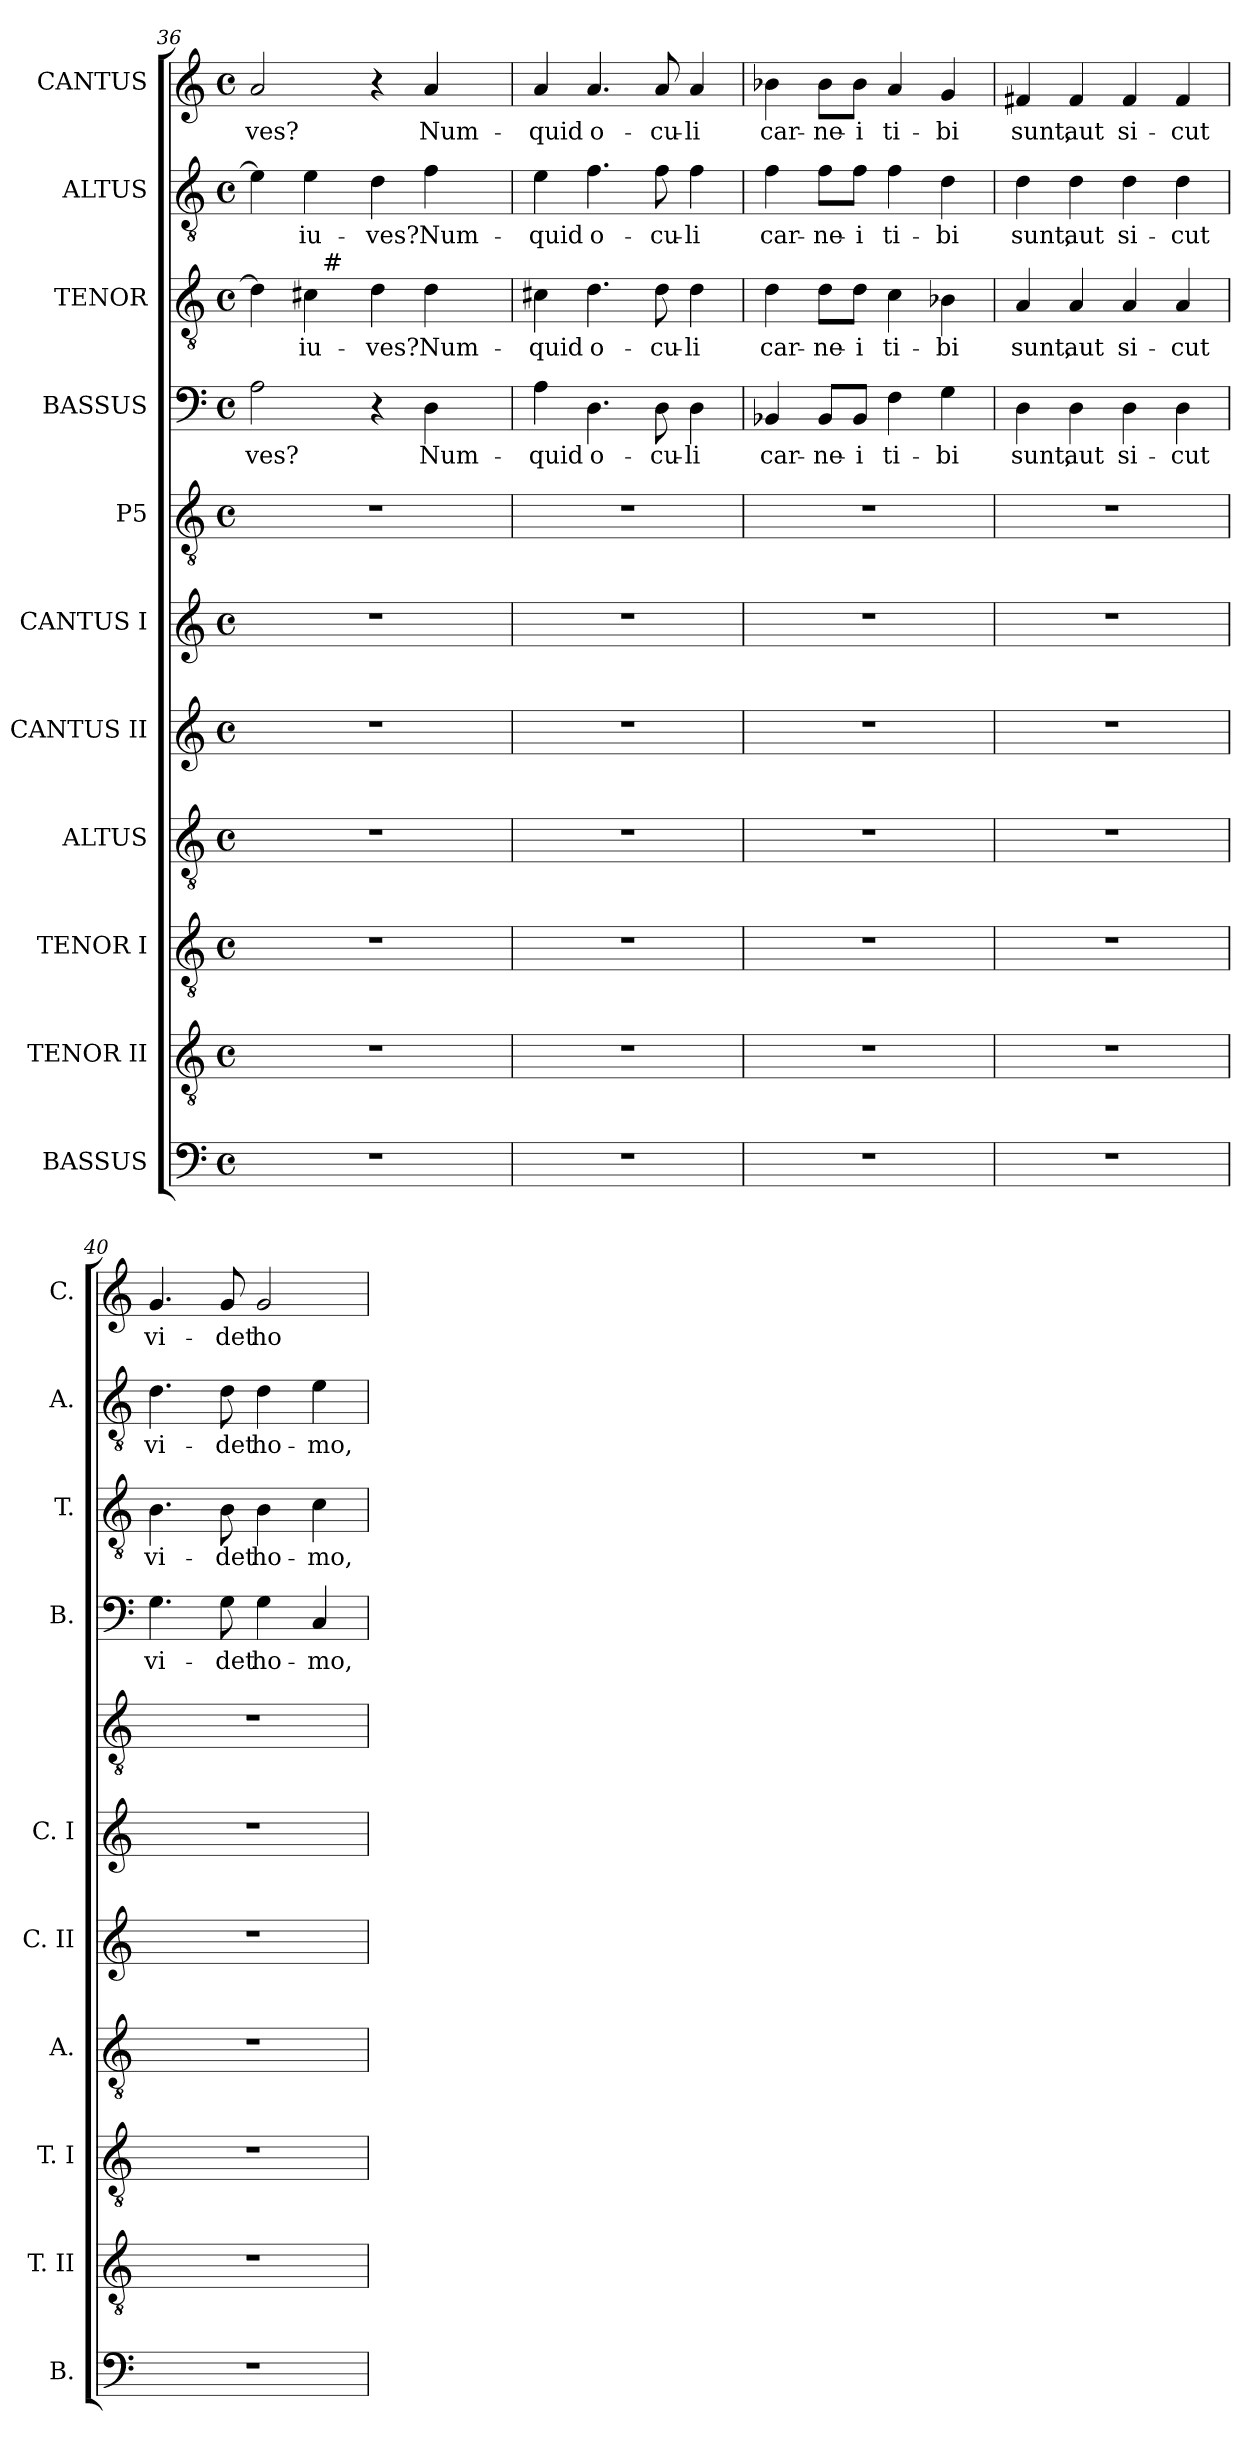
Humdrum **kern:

**kern	**kern	**kern	**kern	**kern	**kern	**kern	**kern	**text	**kern	**text	**kern	**text	**kern	**text
*part11	*part10	*part9	*part8	*part7	*part6	*part5	*part4	*part4	*part3	*part3	*part2	*part2	*part1	*part1
*staff11	*staff10	*staff9	*staff8	*staff7	*staff6	*staff5	*staff4	*staff4	*staff3	*staff3	*staff2	*staff2	*staff1	*staff1
*I"BASSUS	*I"TENOR II	*I"TENOR I	*I"ALTUS	*I"CANTUS II	*I"CANTUS I	*I"P5	*I"BASSUS	*	*I"TENOR	*	*I"ALTUS	*	*I"CANTUS	*
*I'B.	*I'T. II	*I'T. I	*I'A.	*I'C. II	*I'C. I	*	*I'B.	*	*I'T.	*	*I'A.	*	*I'C.	*
*clefF4	*clefGv2	*clefGv2	*clefGv2	*clefG2	*clefG2	*clefGv2	*clefF4	*	*clefGv2	*	*clefGv2	*	*clefG2	*
*	*ITrd7c12	*ITrd7c12	*ITrd7c12	*	*	*ITrd7c12	*	*	*ITrd7c12	*	*ITrd7c12	*	*	*
*k[]	*k[]	*k[]	*k[]	*k[]	*k[]	*k[]	*k[]	*	*k[]	*	*k[]	*	*k[]	*
*a:	*a:	*a:	*a:	*a:	*a:	*a:	*a:	*	*a:	*	*a:	*	*a:	*
*M4/4	*M4/4	*M4/4	*M4/4	*M4/4	*M4/4	*M4/4	*M4/4	*	*M4/4	*	*M4/4	*	*M4/4	*
*met(c)	*met(c)	*met(c)	*met(c)	*met(c)	*met(c)	*met(c)	*met(c)	*	*met(c)	*	*met(c)	*	*met(c)	*
=36	=36	=36	=36	=36	=36	=36	=36	=36	=36	=36	=36	=36	=36	=36
!	!	!	!	!	!	!	!	!LO:LY:b:color=#000000	!	!	!	!	!	!
!	!	!	!	!	!	!	!	!	!	!	!	!	!	!LO:LY:b:color=#000000
*	*	*	*	*	*	*	*	*	*^	*	*	*	*	*
1r	1r	1r	1r	1r	1r	1r	2Ai\	-ves?	4Di\]	4ryy	.	4Ei\]	.	2ai/	-ves?
!	!	!	!	!	!	!	!	!	!	!	!LO:LY:b:color=#000000	!	!	!	!
!	!	!	!	!	!	!	!	!	!	!	!	!	!LO:LY:b:color=#000000	!	!
.	.	.	.	.	.	.	.	.	4C#i\	32ryy	-iu-	4Ei\	-iu-	.	.
.	.	.	.	.	.	.	.	.	.	256ryy	.	.	.	.	.
!	!	!	!	!	!	!	!	!	!	!LO:TX:a:t=#	!	!	!	!	!
.	.	.	.	.	.	.	.	.	.	2ryy	.	.	.	.	.
!	!	!	!	!	!	!	!	!	!	!	!LO:LY:b:color=#000000	!	!	!	!
!	!	!	!	!	!	!	!	!	!	!	!	!	!LO:LY:b:color=#000000	!	!
.	.	.	.	.	.	.	4r	.	4Di\	.	-ves?	4Di\	-ves?	4r	.
!	!	!	!	!	!	!	!	!LO:LY:b:color=#000000	!	!	!	!	!	!	!
!	!	!	!	!	!	!	!	!	!	!	!LO:LY:b:color=#000000	!	!	!	!
!	!	!	!	!	!	!	!	!	!	!	!	!	!LO:LY:b:color=#000000	!	!
!	!	!	!	!	!	!	!	!	!	!	!	!	!	!	!LO:LY:b:color=#000000
.	.	.	.	.	.	.	4Di\	Num-	4Di\	.	Num-	4Fi\	Num-	4ai/	Num-
.	.	.	.	.	.	.	.	.	.	8ryy	.	.	.	.	.
.	.	.	.	.	.	.	.	.	.	16ryy	.	.	.	.	.
.	.	.	.	.	.	.	.	.	.	64..ryy	.	.	.	.	.
*	*	*	*	*	*	*	*	*	*v	*v	*	*	*	*	*
=37	=37	=37	=37	=37	=37	=37	=37	=37	=37	=37	=37	=37	=37	=37
*	*	*	*	*	*	*	*	*	*^	*	*	*	*	*
!	!	!	!	!	!	!	!	!LO:LY:b:color=#000000	!	!	!	!	!	!	!
*	*	*	*	*	*	*	*	*	*v	*v	*	*	*	*	*
*	*	*	*	*	*	*	*	*	*^	*	*	*	*	*
!	!	!	!	!	!	!	!	!	!	!	!LO:LY:b:color=#000000	!	!	!	!
*	*	*	*	*	*	*	*	*	*v	*v	*	*	*	*	*
*	*	*	*	*	*	*	*	*	*^	*	*	*	*	*
!	!	!	!	!	!	!	!	!	!	!	!	!	!LO:LY:b:color=#000000	!	!
*	*	*	*	*	*	*	*	*	*v	*v	*	*	*	*	*
*	*	*	*	*	*	*	*	*	*^	*	*	*	*	*
!	!	!	!	!	!	!	!	!	!	!	!	!	!	!	!LO:LY:b:color=#000000
*	*	*	*	*	*	*	*	*	*v	*v	*	*	*	*	*
1r	1r	1r	1r	1r	1r	1r	4Ai\	-quid	4C#Xi\	-quid	4Ei\	-quid	4ai/	-quid
!	!	!	!	!	!	!	!	!LO:LY:b:color=#000000	!	!	!	!	!	!
!	!	!	!	!	!	!	!	!	!	!LO:LY:b:color=#000000	!	!	!	!
!	!	!	!	!	!	!	!	!	!	!	!	!LO:LY:b:color=#000000	!	!
!	!	!	!	!	!	!	!	!	!	!	!	!	!	!LO:LY:b:color=#000000
.	.	.	.	.	.	.	4.Di\	o-	4.Di\	o-	4.Fi\	o-	4.ai/	o-
!	!	!	!	!	!	!	!	!LO:LY:b:color=#000000	!	!	!	!	!	!
!	!	!	!	!	!	!	!	!	!	!LO:LY:b:color=#000000	!	!	!	!
!	!	!	!	!	!	!	!	!	!	!	!	!LO:LY:b:color=#000000	!	!
!	!	!	!	!	!	!	!	!	!	!	!	!	!	!LO:LY:b:color=#000000
.	.	.	.	.	.	.	8Di\	-cu-	8Di\	-cu-	8Fi\	-cu-	8ai/	-cu-
!	!	!	!	!	!	!	!	!LO:LY:b:color=#000000	!	!	!	!	!	!
!	!	!	!	!	!	!	!	!	!	!LO:LY:b:color=#000000	!	!	!	!
!	!	!	!	!	!	!	!	!	!	!	!	!LO:LY:b:color=#000000	!	!
!	!	!	!	!	!	!	!	!	!	!	!	!	!	!LO:LY:b:color=#000000
.	.	.	.	.	.	.	4Di\	-li	4Di\	-li	4Fi\	-li	4ai/	-li
=38	=38	=38	=38	=38	=38	=38	=38	=38	=38	=38	=38	=38	=38	=38
!	!	!	!	!	!	!	!	!LO:LY:b:color=#000000	!	!	!	!	!	!
!	!	!	!	!	!	!	!	!	!	!LO:LY:b:color=#000000	!	!	!	!
!	!	!	!	!	!	!	!	!	!	!	!	!LO:LY:b:color=#000000	!	!
!	!	!	!	!	!	!	!	!	!	!	!	!	!	!LO:LY:b:color=#000000
1r	1r	1r	1r	1r	1r	1r	4BB-Xi/	car-	4Di\	car-	4Fi\	car-	4b-Xi\	car-
!	!	!	!	!	!	!	!	!LO:LY:b:color=#000000	!	!	!	!	!	!
!	!	!	!	!	!	!	!	!	!	!LO:LY:b:color=#000000	!	!	!	!
!	!	!	!	!	!	!	!	!	!	!	!	!LO:LY:b:color=#000000	!	!
!	!	!	!	!	!	!	!	!	!	!	!	!	!	!LO:LY:b:color=#000000
.	.	.	.	.	.	.	8BB-i/L	-ne-	8Di\L	-ne-	8Fi\L	-ne-	8b-i\L	-ne-
!	!	!	!	!	!	!	!	!LO:LY:b:color=#000000	!	!	!	!	!	!
!	!	!	!	!	!	!	!	!	!	!LO:LY:b:color=#000000	!	!	!	!
!	!	!	!	!	!	!	!	!	!	!	!	!LO:LY:b:color=#000000	!	!
!	!	!	!	!	!	!	!	!	!	!	!	!	!	!LO:LY:b:color=#000000
.	.	.	.	.	.	.	8BB-i/J	-i	8Di\J	-i	8Fi\J	-i	8b-i\J	-i
!	!	!	!	!	!	!	!	!LO:LY:b:color=#000000	!	!	!	!	!	!
!	!	!	!	!	!	!	!	!	!	!LO:LY:b:color=#000000	!	!	!	!
!	!	!	!	!	!	!	!	!	!	!	!	!LO:LY:b:color=#000000	!	!
!	!	!	!	!	!	!	!	!	!	!	!	!	!	!LO:LY:b:color=#000000
.	.	.	.	.	.	.	4Fi\	ti-	4Ci\	ti-	4Fi\	ti-	4ai/	ti-
!	!	!	!	!	!	!	!	!LO:LY:b:color=#000000	!	!	!	!	!	!
!	!	!	!	!	!	!	!	!	!	!LO:LY:b:color=#000000	!	!	!	!
!	!	!	!	!	!	!	!	!	!	!	!	!LO:LY:b:color=#000000	!	!
!	!	!	!	!	!	!	!	!	!	!	!	!	!	!LO:LY:b:color=#000000
.	.	.	.	.	.	.	4Gi\	-bi	4BB-Xi\	-bi	4Di\	-bi	4gi/	-bi
=39	=39	=39	=39	=39	=39	=39	=39	=39	=39	=39	=39	=39	=39	=39
!	!	!	!	!	!	!	!	!LO:LY:b:color=#000000	!	!	!	!	!	!
!	!	!	!	!	!	!	!	!	!	!LO:LY:b:color=#000000	!	!	!	!
!	!	!	!	!	!	!	!	!	!	!	!	!LO:LY:b:color=#000000	!	!
!	!	!	!	!	!	!	!	!	!	!	!	!	!	!LO:LY:b:color=#000000
1r	1r	1r	1r	1r	1r	1r	4Di\	sunt,	4AAi/	sunt,	4Di\	sunt,	4f#Xi/	sunt,
!	!	!	!	!	!	!	!	!LO:LY:b:color=#000000	!	!	!	!	!	!
!	!	!	!	!	!	!	!	!	!	!LO:LY:b:color=#000000	!	!	!	!
!	!	!	!	!	!	!	!	!	!	!	!	!LO:LY:b:color=#000000	!	!
!	!	!	!	!	!	!	!	!	!	!	!	!	!	!LO:LY:b:color=#000000
.	.	.	.	.	.	.	4Di\	aut	4AAi/	aut	4Di\	aut	4f#i/	aut
!	!	!	!	!	!	!	!	!LO:LY:b:color=#000000	!	!	!	!	!	!
!	!	!	!	!	!	!	!	!	!	!LO:LY:b:color=#000000	!	!	!	!
!	!	!	!	!	!	!	!	!	!	!	!	!LO:LY:b:color=#000000	!	!
!	!	!	!	!	!	!	!	!	!	!	!	!	!	!LO:LY:b:color=#000000
.	.	.	.	.	.	.	4Di\	si-	4AAi/	si-	4Di\	si-	4f#i/	si-
!	!	!	!	!	!	!	!	!LO:LY:b:color=#000000	!	!	!	!	!	!
!	!	!	!	!	!	!	!	!	!	!LO:LY:b:color=#000000	!	!	!	!
!	!	!	!	!	!	!	!	!	!	!	!	!LO:LY:b:color=#000000	!	!
!	!	!	!	!	!	!	!	!	!	!	!	!	!	!LO:LY:b:color=#000000
.	.	.	.	.	.	.	4Di\	-cut	4AAi/	-cut	4Di\	-cut	4f#i/	-cut
=40	=40	=40	=40	=40	=40	=40	=40	=40	=40	=40	=40	=40	=40	=40
!	!	!	!	!	!	!	!	!LO:LY:b:color=#000000	!	!	!	!	!	!
!	!	!	!	!	!	!	!	!	!	!LO:LY:b:color=#000000	!	!	!	!
!	!	!	!	!	!	!	!	!	!	!	!	!LO:LY:b:color=#000000	!	!
!	!	!	!	!	!	!	!	!	!	!	!	!	!	!LO:LY:b:color=#000000
1r	1r	1r	1r	1r	1r	1r	4.Gi\	vi-	4.BBi\	vi-	4.Di\	vi-	4.gi/	vi-
!	!	!	!	!	!	!	!	!LO:LY:b:color=#000000	!	!	!	!	!	!
!	!	!	!	!	!	!	!	!	!	!LO:LY:b:color=#000000	!	!	!	!
!	!	!	!	!	!	!	!	!	!	!	!	!LO:LY:b:color=#000000	!	!
!	!	!	!	!	!	!	!	!	!	!	!	!	!	!LO:LY:b:color=#000000
.	.	.	.	.	.	.	8Gi\	-det	8BBi\	-det	8Di\	-det	8gi/	-det
!	!	!	!	!	!	!	!	!LO:LY:b:color=#000000	!	!	!	!	!	!
!	!	!	!	!	!	!	!	!	!	!LO:LY:b:color=#000000	!	!	!	!
!	!	!	!	!	!	!	!	!	!	!	!	!LO:LY:b:color=#000000	!	!
!	!	!	!	!	!	!	!	!	!	!	!	!	!	!LO:LY:b:color=#000000
.	.	.	.	.	.	.	4Gi\	ho-	4BBi\	ho-	4Di\	ho-	2gi/	ho-
!	!	!	!	!	!	!	!	!LO:LY:b:color=#000000	!	!	!	!	!	!
!	!	!	!	!	!	!	!	!	!	!LO:LY:b:color=#000000	!	!	!	!
!	!	!	!	!	!	!	!	!	!	!	!	!LO:LY:b:color=#000000	!	!
.	.	.	.	.	.	.	4Ci/	-mo,	4Ci\	-mo,	4Ei\	-mo,	.	.
=	=	=	=	=	=	=	=	=	=	=	=	=	=	=
*-	*-	*-	*-	*-	*-	*-	*-	*-	*-	*-	*-	*-	*-	*-
